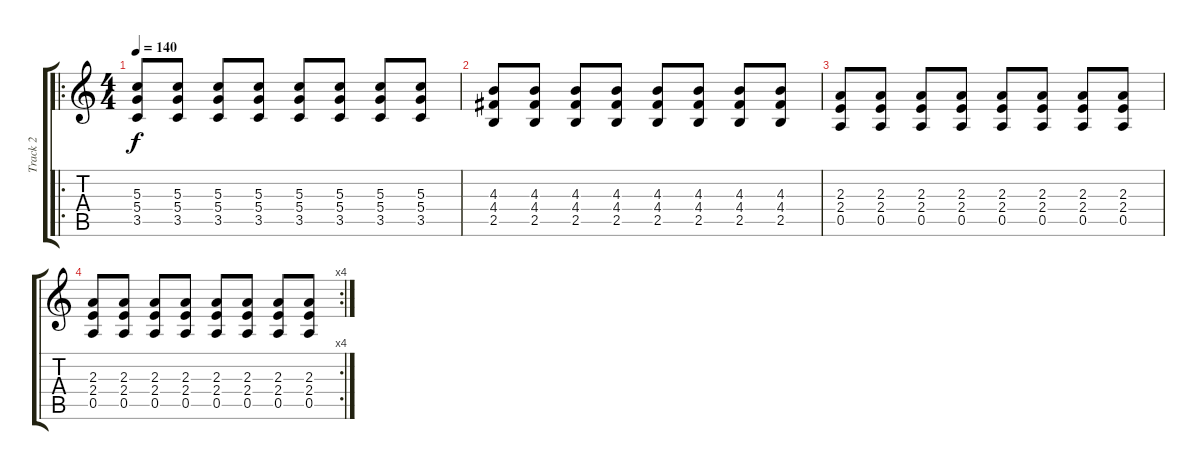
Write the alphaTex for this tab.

\track ("Track 2" "Track 2") {instrument overdrivenguitar}
\staff {score tabs}
\tuning (E4 B3 G3 D3 A2 E2) {hide}
\ro
\ts (4 4)
\tempo 140
\clef g2
\ks c
(5.3 5.4 3.5).8{dy f} (5.3 5.4 3.5).8 (5.3 5.4 3.5).8 (5.3 5.4 3.5).8 (5.3 5.4 3.5).8 (5.3 5.4 3.5).8 (5.3 5.4 3.5).8 (5.3 5.4 3.5).8 |
(4.3 4.4 2.5).8 (4.3 4.4 2.5).8 (4.3 4.4 2.5).8 (4.3 4.4 2.5).8 (4.3 4.4 2.5).8 (4.3 4.4 2.5).8 (4.3 4.4 2.5).8 (4.3 4.4 2.5).8 |
(2.3 2.4 0.5).8 (2.3 2.4 0.5).8 (2.3 2.4 0.5).8 (2.3 2.4 0.5).8 (2.3 2.4 0.5).8 (2.3 2.4 0.5).8 (2.3 2.4 0.5).8 (2.3 2.4 0.5).8 |
\rc 4
(2.3 2.4 0.5).8 (2.3 2.4 0.5).8 (2.3 2.4 0.5).8 (2.3 2.4 0.5).8 (2.3 2.4 0.5).8 (2.3 2.4 0.5).8 (2.3 2.4 0.5).8 (2.3 2.4 0.5).8
